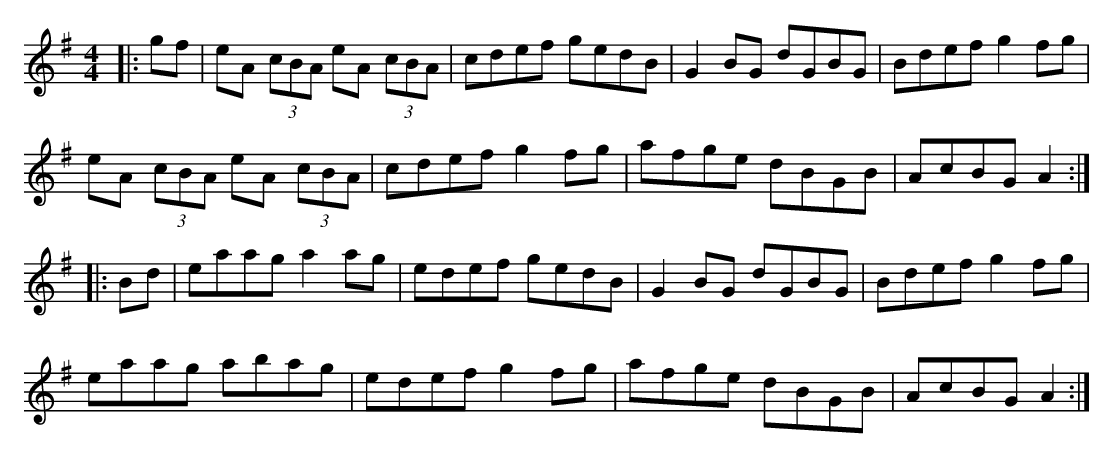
X:1
M:4/4
K:Ador
|:gf|eA (3cBA eA (3cBA|cdef gedB|G2 BG dGBG|Bdef g2 fg|
eA (3cBA eA (3cBA|cdef g2 fg|afge dBGB|AcBG A2:|
|:Bd|eaag a2 ag|edef gedB|G2BG dGBG|Bdef g2 fg|
eaag abag|edef g2 fg|afge dBGB|AcBG A2:|
